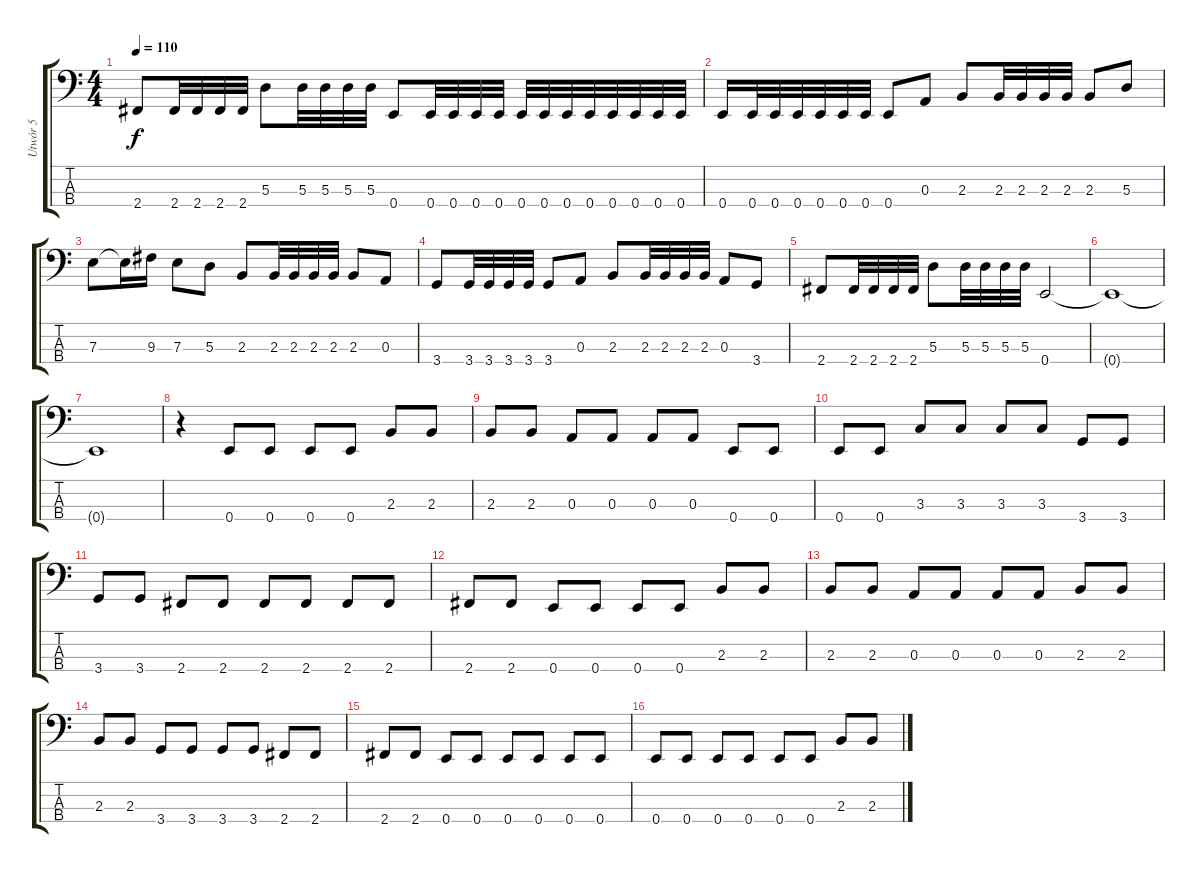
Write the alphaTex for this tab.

\track ("Utwór 5" "Utwór 5") {instrument electricbassfinger}
\staff {score tabs}
\tuning (G2 D2 A1 E1) {hide}
\ts (4 4)
\tempo 110
\clef f4
\ks c
2.4.8{dy f} 2.4.32 2.4.32 2.4.32 2.4.32 5.3.8 5.3.32 5.3.32 5.3.32 5.3.32 0.4.8 0.4.32 0.4.32 0.4.32 0.4.32 0.4.32 0.4.32 0.4.32 0.4.32 0.4.32 0.4.32 0.4.32 0.4.32 |
0.4.16 0.4.32 0.4.32 0.4.32 0.4.32 0.4.32 0.4.32 0.4.8 0.3.8 2.3.8 2.3.32 2.3.32 2.3.32 2.3.32 2.3.8 5.3.8 |
7.3.8 7.3{t}.16 9.3.16 7.3.8 5.3.8 2.3.8 2.3.32 2.3.32 2.3.32 2.3.32 2.3.8 0.3.8 |
3.4.8 3.4.32 3.4.32 3.4.32 3.4.32 3.4.8 0.3.8 2.3.8 2.3.32 2.3.32 2.3.32 2.3.32 0.3.8 3.4.8 |
2.4.8 2.4.32 2.4.32 2.4.32 2.4.32 5.3.8 5.3.32 5.3.32 5.3.32 5.3.32 0.4.2 |
0.4{t}.1 |
0.4{t}.1 |
r.4 0.4.8 0.4.8 0.4.8 0.4.8 2.3.8 2.3.8 |
2.3.8 2.3.8 0.3.8 0.3.8 0.3.8 0.3.8 0.4.8 0.4.8 |
0.4.8 0.4.8 3.3.8 3.3.8 3.3.8 3.3.8 3.4.8 3.4.8 |
3.4.8 3.4.8 2.4.8 2.4.8 2.4.8 2.4.8 2.4.8 2.4.8 |
2.4.8 2.4.8 0.4.8 0.4.8 0.4.8 0.4.8 2.3.8 2.3.8 |
2.3.8 2.3.8 0.3.8 0.3.8 0.3.8 0.3.8 2.3.8 2.3.8 |
2.3.8 2.3.8 3.4.8 3.4.8 3.4.8 3.4.8 2.4.8 2.4.8 |
2.4.8 2.4.8 0.4.8 0.4.8 0.4.8 0.4.8 0.4.8 0.4.8 |
0.4.8 0.4.8 0.4.8 0.4.8 0.4.8 0.4.8 2.3.8 2.3.8
